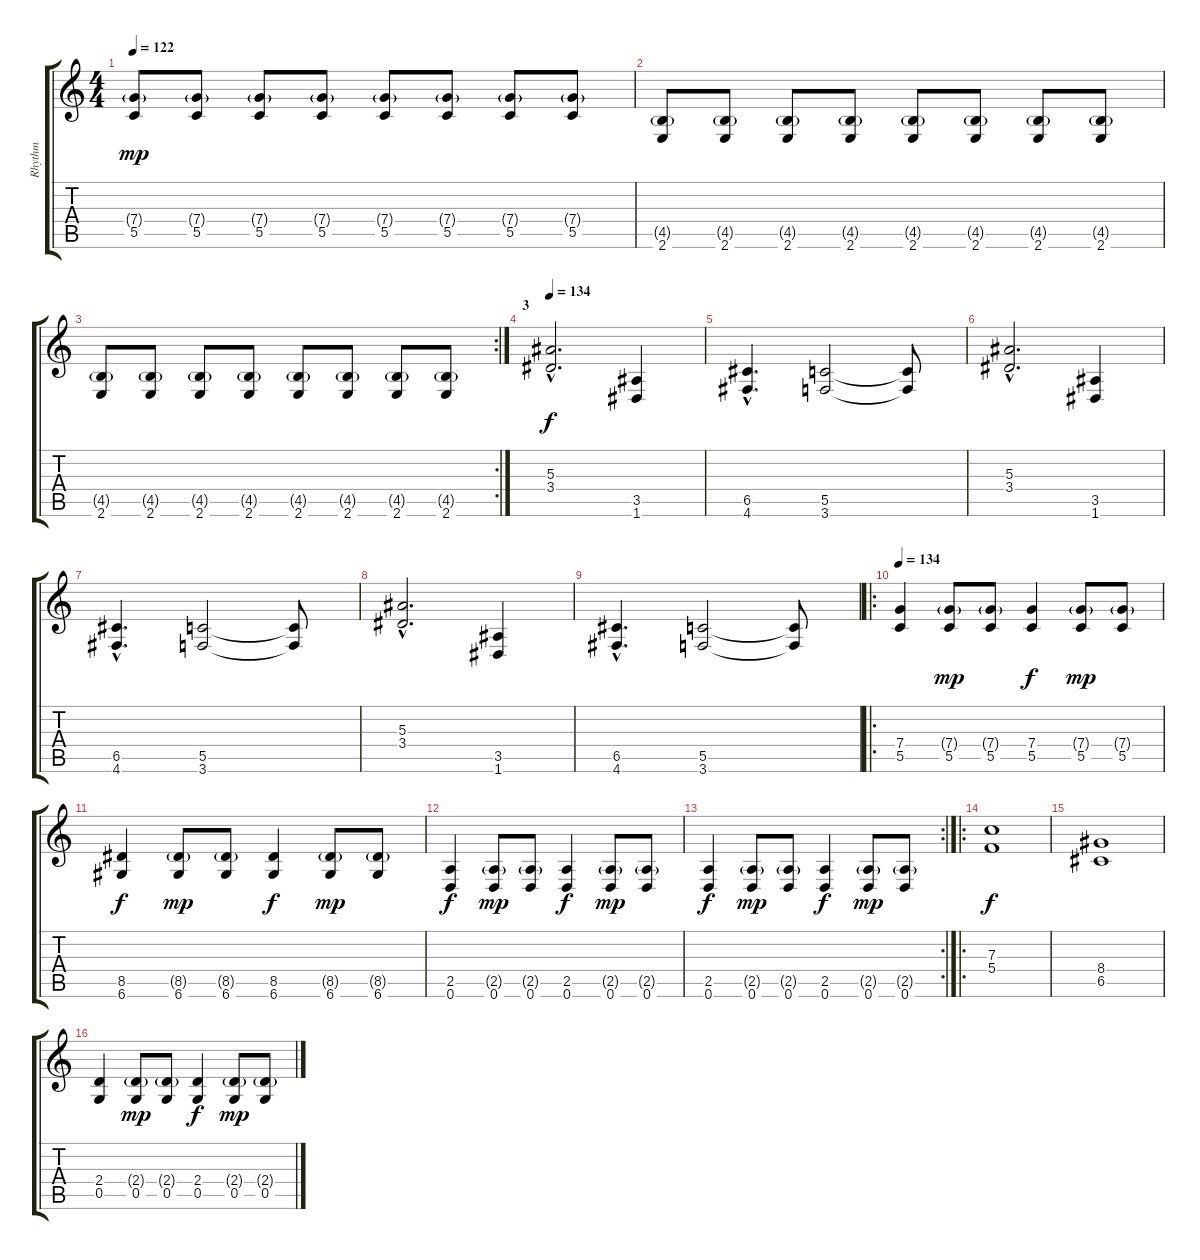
\track ("Rhythm" "Rhythm") {instrument distortionguitar}
\staff {score tabs}
\tuning (D4 A3 F3 C3 G2 D2) {hide}
\ts (4 4)
\tempo 122
\clef g2
\ks c
(7.4{g} 5.5).8{dy mp} (7.4{g} 5.5).8 (7.4{g} 5.5).8 (7.4{g} 5.5).8 (7.4{g} 5.5).8 (7.4{g} 5.5).8 (7.4{g} 5.5).8 (7.4{g} 5.5).8 |
(4.5{g} 2.6).8 (4.5{g} 2.6).8 (4.5{g} 2.6).8 (4.5{g} 2.6).8 (4.5{g} 2.6).8 (4.5{g} 2.6).8 (4.5{g} 2.6).8 (4.5{g} 2.6).8 |
\rc 2
(4.5{g} 2.6).8 (4.5{g} 2.6).8 (4.5{g} 2.6).8 (4.5{g} 2.6).8 (4.5{g} 2.6).8 (4.5{g} 2.6).8 (4.5{g} 2.6).8 (4.5{g} 2.6).8 |
\section ("" "3")
\tempo 134
(5.3{hac} 3.4{hac}).2{d dy f} (3.5 1.6).4 |
(6.5{hac} 4.6{hac}).4{d} (5.5 3.6).2 (5.5{t} 3.6{t}).8 |
(5.3{hac} 3.4{hac}).2{d} (3.5 1.6).4 |
(6.5{hac} 4.6{hac}).4{d} (5.5 3.6).2 (5.5{t} 3.6{t}).8 |
(5.3{hac} 3.4{hac}).2{d} (3.5 1.6).4 |
(6.5{hac} 4.6{hac}).4{d} (5.5 3.6).2 (5.5{t} 3.6{t}).8 |
\ro
\tempo 134
(7.4 5.5).4 (7.4{g} 5.5).8{dy mp} (7.4{g} 5.5).8 (7.4 5.5).4{dy f} (7.4{g} 5.5).8{dy mp} (7.4{g} 5.5).8 |
(8.5 6.6).4{dy f} (8.5{g} 6.6).8{dy mp} (8.5{g} 6.6).8 (8.5 6.6).4{dy f} (8.5{g} 6.6).8{dy mp} (8.5{g} 6.6).8 |
(2.5 0.6).4{dy f} (2.5{g} 0.6).8{dy mp} (2.5{g} 0.6).8 (2.5 0.6).4{dy f} (2.5{g} 0.6).8{dy mp} (2.5{g} 0.6).8 |
\rc 2
(2.5 0.6).4{dy f} (2.5{g} 0.6).8{dy mp} (2.5{g} 0.6).8 (2.5 0.6).4{dy f} (2.5{g} 0.6).8{dy mp} (2.5{g} 0.6).8 |
\ro
(7.3 5.4).1{dy f} |
(8.4 6.5).1 |
(2.4 0.5).4 (2.4{g} 0.5).8{dy mp} (2.4{g} 0.5).8 (2.4 0.5).4{dy f} (2.4{g} 0.5).8{dy mp} (2.4{g} 0.5).8
